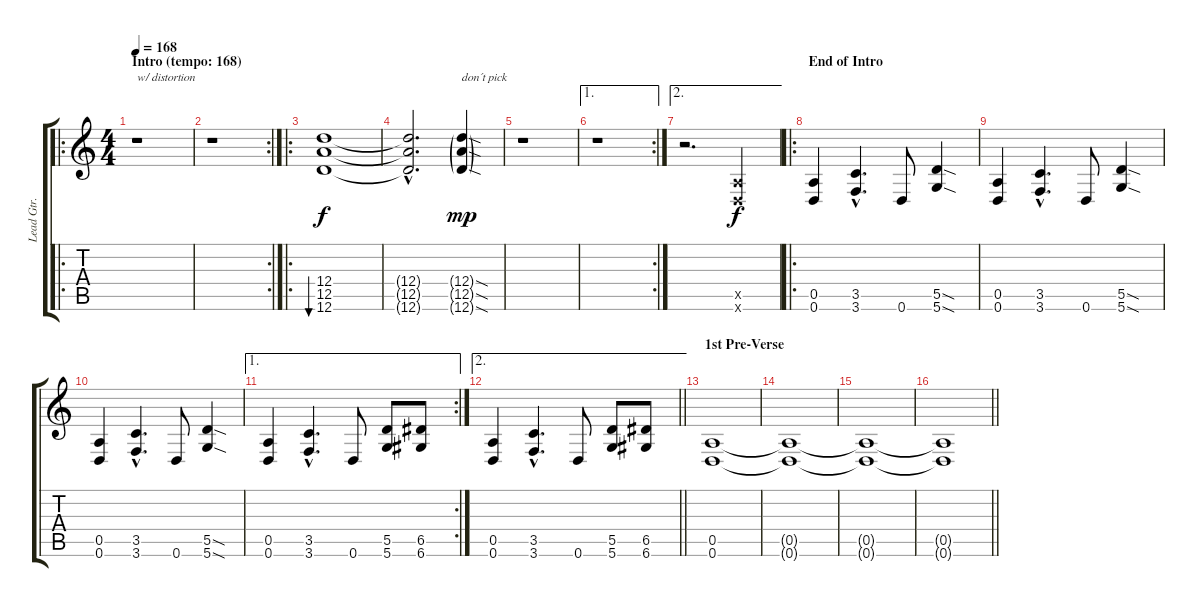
\track ("Lead Gtr. (T. Kielinen)" "Lead Gtr. ") {instrument distortionguitar}
\staff {score tabs}
\tuning (E4 B3 G3 D3 A2 D2) {hide}
\ro
\ts (4 4)
\section ("" "Intro (tempo: 168)")
\tempo 168
\clef g2
\ks c
r.1{txt "w/ distortion" dy f instrument distortionguitar} |
\rc 2
r.1 |
\ro
(12.4 12.5 12.6).1{bu 120} |
(12.4{hac t} 12.5{hac t} 12.6{hac t}).2{d} (12.4{sod g} 12.5{sod g} 12.6{sod g}).4{txt "don´t pick" dy mp} |
r.1 |
\ae 1
\rc 2
r.1 |
\ae 2
r.2{d} (0.5{x} 0.6{x}).4{dy f} |
\ro
\section ("" "End of Intro")
(0.5 0.6).4 (3.5{hac} 3.6{hac}).4{d} 0.6.8 (5.5{sod} 5.6{sod}).4 |
(0.5 0.6).4 (3.5{hac} 3.6{hac}).4{d} 0.6.8 (5.5{sod} 5.6{sod}).4 |
(0.5 0.6).4 (3.5{hac} 3.6{hac}).4{d} 0.6.8 (5.5{sod} 5.6{sod}).4 |
\ae 1
\rc 2
(0.5 0.6).4 (3.5{hac} 3.6{hac}).4{d} 0.6.8 (5.5 5.6).8 (6.5 6.6).8 |
\ae 2
\barLineRight lightlight
(0.5 0.6).4 (3.5{hac} 3.6{hac}).4{d} 0.6.8 (5.5 5.6).8 (6.5 6.6).8 |
\section ("" "1st Pre-Verse")
(0.5 0.6).1 |
(0.5{t} 0.6{t}).1 |
(0.5{t} 0.6{t}).1 |
\barLineRight lightlight
(0.5{t} 0.6{t}).1
